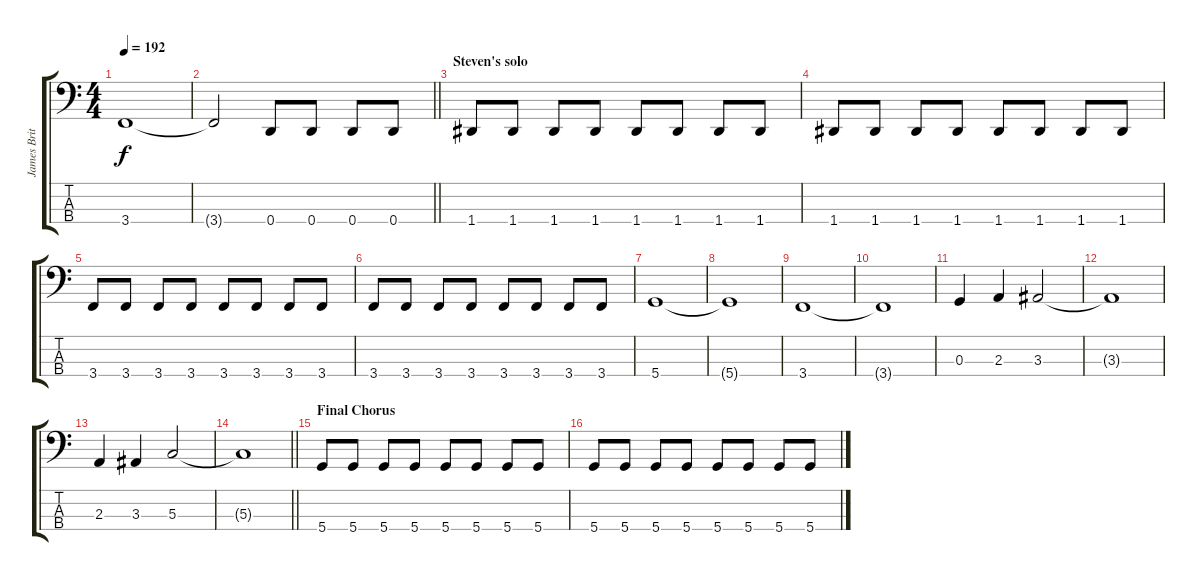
\track ("James Britton" "James Brit") {instrument electricbasspick}
\staff {score tabs}
\tuning (F2 C2 G1 D1) {hide}
\ts (4 4)
\tempo 192
\clef f4
\ks c
3.4.1{dy f} |
\barLineRight lightlight
3.4{t}.2 0.4.8 0.4.8 0.4.8 0.4.8 |
\section ("" "Steven's solo")
1.4.8 1.4.8 1.4.8 1.4.8 1.4.8 1.4.8 1.4.8 1.4.8 |
1.4.8 1.4.8 1.4.8 1.4.8 1.4.8 1.4.8 1.4.8 1.4.8 |
3.4.8 3.4.8 3.4.8 3.4.8 3.4.8 3.4.8 3.4.8 3.4.8 |
3.4.8 3.4.8 3.4.8 3.4.8 3.4.8 3.4.8 3.4.8 3.4.8 |
5.4.1 |
5.4{t}.1 |
3.4.1 |
3.4{t}.1 |
0.3.4 2.3.4 3.3.2 |
3.3{t}.1 |
2.3.4 3.3.4 5.3.2 |
\barLineRight lightlight
5.3{t}.1 |
\section ("" "Final Chorus")
5.4.8 5.4.8 5.4.8 5.4.8 5.4.8 5.4.8 5.4.8 5.4.8 |
5.4.8 5.4.8 5.4.8 5.4.8 5.4.8 5.4.8 5.4.8 5.4.8
